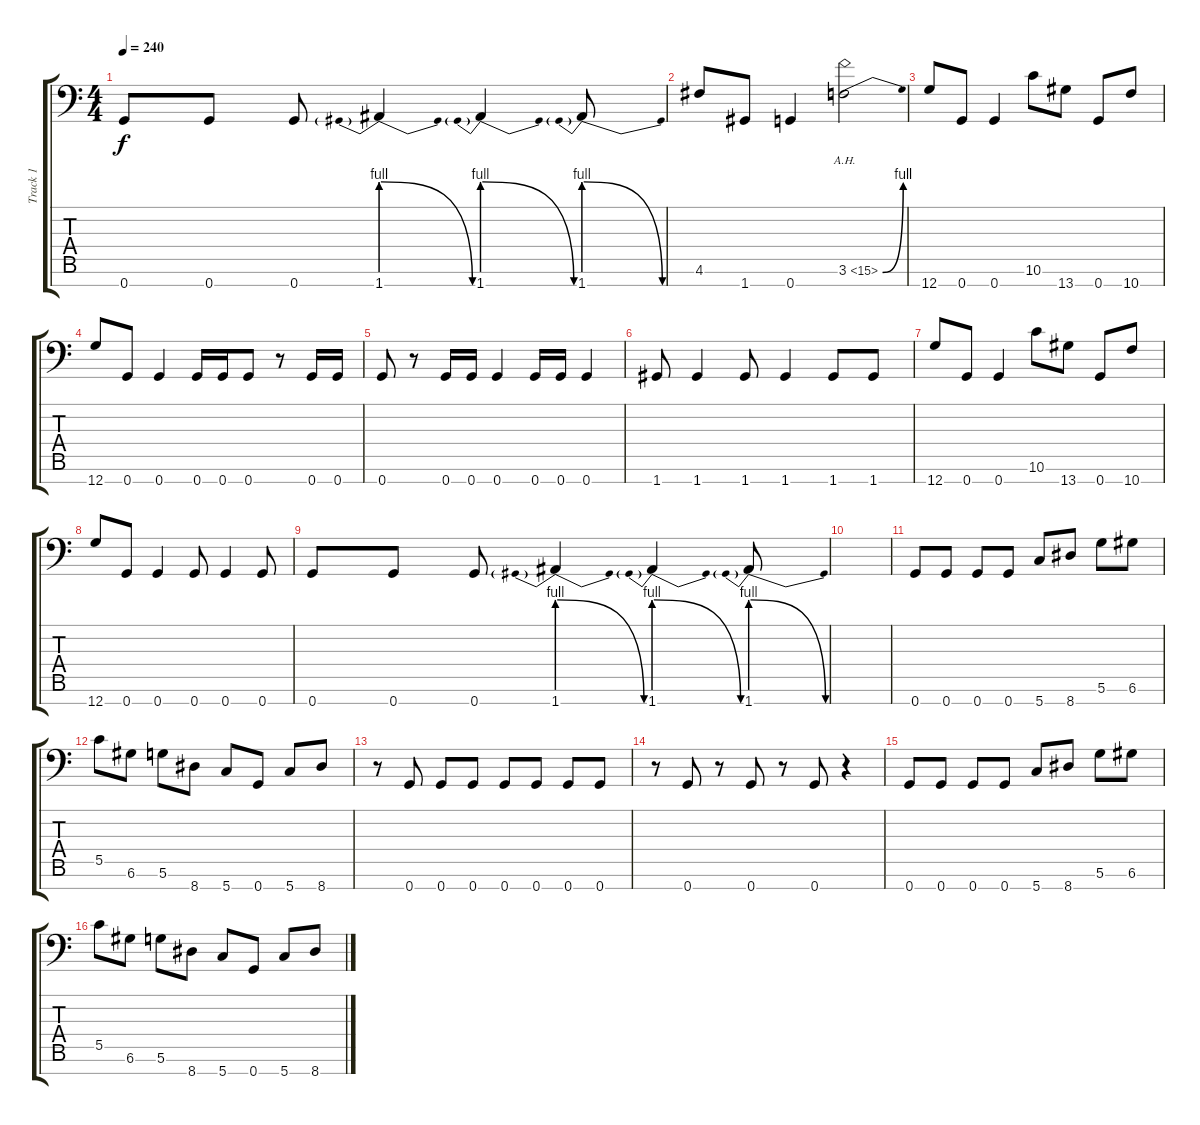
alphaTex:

\track ("Track 1" "Track 1") {instrument acousticguitarsteel}
\staff {score tabs}
\tuning (D4 A3 E3 C3 G2 D2 G1) {hide}
\ts (4 4)
\tempo 240
\clef f4
\ks c
0.7.8{dy f} 0.7.8 0.7.8 1.7{be (prebendrelease 0 4 60 0)}.4 1.7{be (prebendrelease 0 4 60 0)}.4 1.7{be (prebendrelease 0 4 60 0)}.8 |
4.6.8 1.7.8 0.7.4 3.6{be (bend 0 0 60 4) ah 12}.2 |
12.7.8 0.7.8 0.7.4 10.6.8 13.7.8 0.7.8 10.7.8 |
12.7.8 0.7.8 0.7.4 0.7.16 0.7.16 0.7.8 r.8 0.7.16 0.7.16 |
0.7.8 r.8 0.7.16 0.7.16 0.7.4 0.7.16 0.7.16 0.7.4 |
1.7.8 1.7.4 1.7.8 1.7.4 1.7.8 1.7.8 |
12.7.8 0.7.8 0.7.4 10.6.8 13.7.8 0.7.8 10.7.8 |
12.7.8 0.7.8 0.7.4 0.7.8 0.7.4 0.7.8 |
0.7.8 0.7.8 0.7.8 1.7{be (prebendrelease 0 4 60 0)}.4 1.7{be (prebendrelease 0 4 60 0)}.4 1.7{be (prebendrelease 0 4 60 0)}.8 |
|
0.7.8 0.7.8 0.7.8 0.7.8 5.7.8 8.7.8 5.6.8 6.6.8 |
5.5.8 6.6.8 5.6.8 8.7.8 5.7.8 0.7.8 5.7.8 8.7.8 |
r.8 0.7.8 0.7.8 0.7.8 0.7.8 0.7.8 0.7.8 0.7.8 |
r.8 0.7.8 r.8 0.7.8 r.8 0.7.8 r.4 |
0.7.8 0.7.8 0.7.8 0.7.8 5.7.8 8.7.8 5.6.8 6.6.8 |
5.5.8 6.6.8 5.6.8 8.7.8 5.7.8 0.7.8 5.7.8 8.7.8
